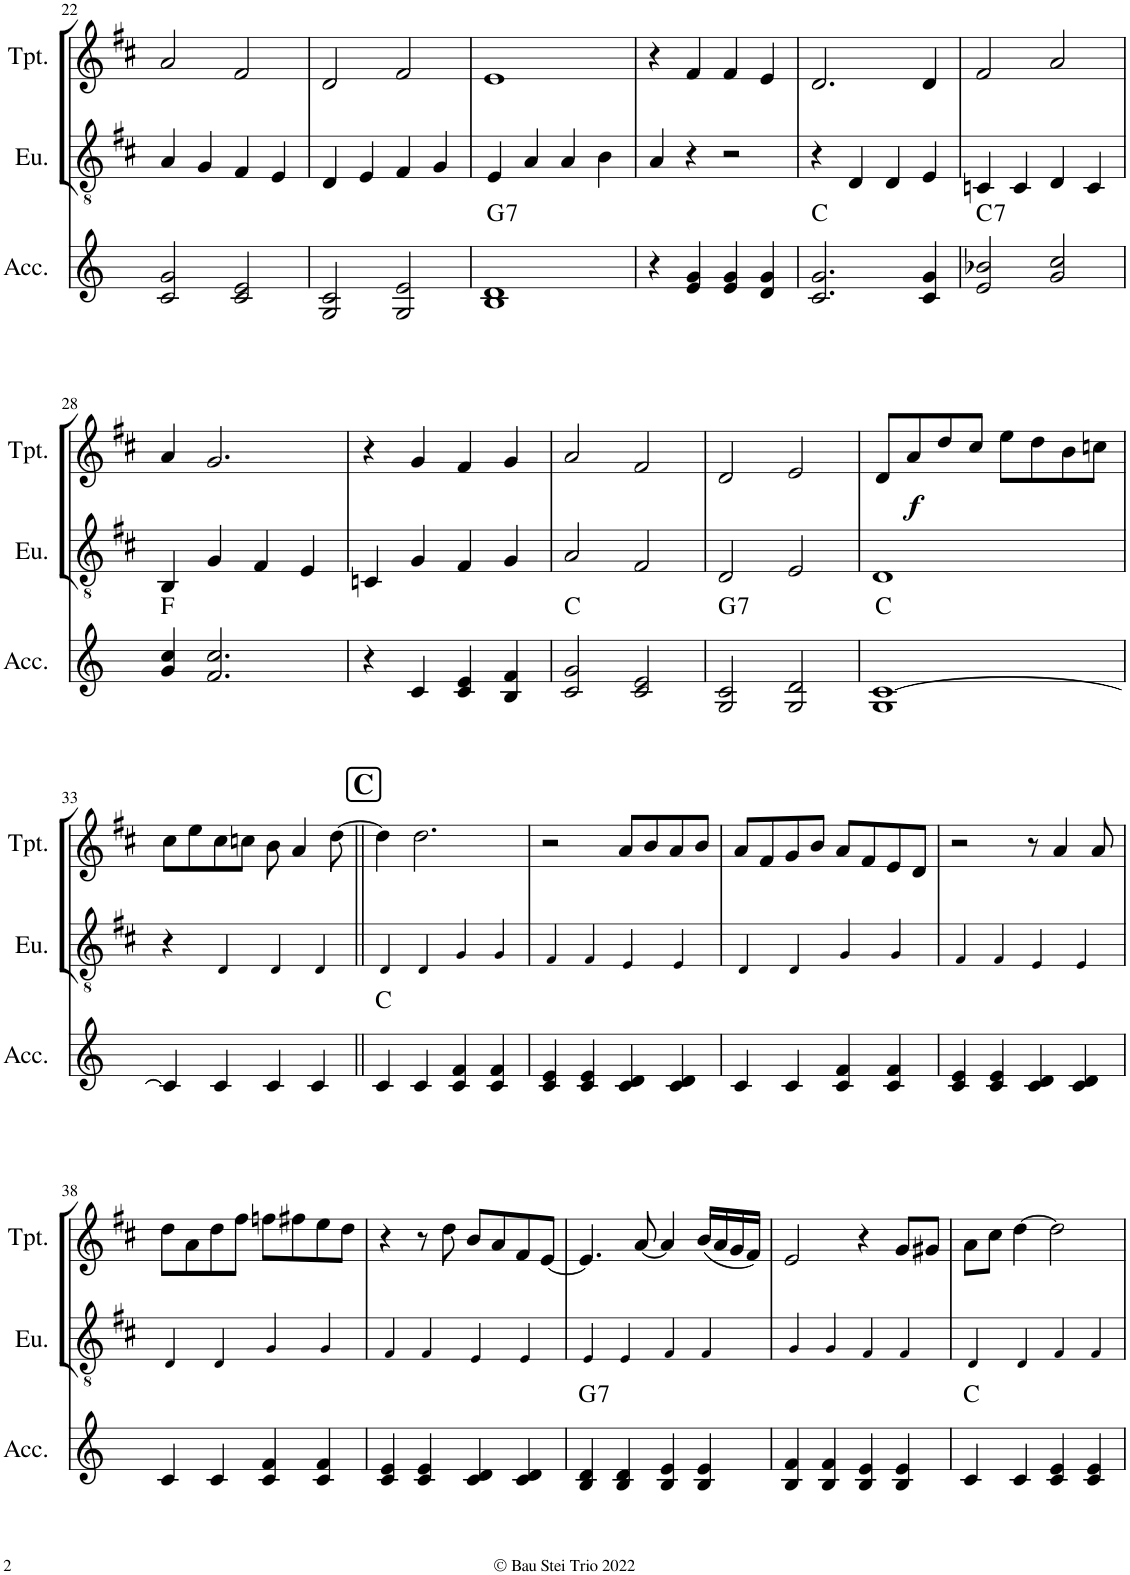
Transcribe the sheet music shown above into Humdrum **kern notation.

**kern	**harte	**kern	**kern	**dynam
*part3	*part3	*part2	*part1	*part1
*staff3	*	*staff2	*staff1	*staff1
*I"Accordion	*	*I"Euphonium	*I"Trumpet	*
*I'Acc.	*	*I'Eu.	*I'Tpt.	*
!!LO:PB:g=z
*clefG2	*	*clefGv2	*clefG2	*
*	*	*Trd1c2	*Trd1c2	*
*k[]	*	*k[f#c#]	*k[f#c#]	*
*M2/2	*	*M2/2	*M2/2	*
*met(c|)	*	*met(c|)	*met(c|)	*
=22	=22	=22	=22	=22
2c/ 2g/	.	4A/	2a/	.
.	.	4G/	.	.
2c/ 2e/	.	4F#/	2f#/	.
.	.	4E/	.	.
=23	=23	=23	=23	=23
2G/ 2c/	.	4D/	2d/	.
.	.	4E/	.	.
2G/ 2e/	.	4F#/	2f#/	.
.	.	4G/	.	.
=24	=24	=24	=24	=24
!	!LO:H:kt=7	!	!	!
1B 1d	G:7	4E/	1e	.
.	.	4A/	.	.
.	.	4A/	.	.
.	.	4B\	.	.
=25	=25	=25	=25	=25
4r	.	4A/	4r	.
4e/ 4g/	.	4r	4f#/	.
4e/ 4g/	.	2r	4f#/	.
4d/ 4g/	.	.	4e/	.
=26	=26	=26	=26	=26
2.c/ 2.g/	C:maj	4r	2.d/	.
.	.	4D/	.	.
.	.	4D/	.	.
4c/ 4g/	.	4E/	4d/	.
=27	=27	=27	=27	=27
!	!LO:H:kt=7	!	!	!
2e/ 2b-X/	C:7	4Cn/	2f#/	.
.	.	4C/	.	.
2g/ 2cc/	.	4D/	2a/	.
.	.	4C/	.	.
!!LO:LB:g=z
=28	=28	=28	=28	=28
4g/ 4cc/	F:maj	4BB/	4a/	.
2.f/ 2.cc/	.	4G/	2.g/	.
.	.	4F#/	.	.
.	.	4E/	.	.
=29	=29	=29	=29	=29
4r	.	4Cn/	4r	.
4c/	.	4G/	4g/	.
4c/ 4e/	.	4F#/	4f#/	.
4B/ 4f/	.	4G/	4g/	.
=30	=30	=30	=30	=30
2c/ 2g/	C:maj	2A/	2a/	.
2c/ 2e/	.	2F#/	2f#/	.
=31	=31	=31	=31	=31
!	!LO:H:kt=7	!	!	!
2G/ 2c/	G:7	2D/	2d/	.
2G/ 2d/	.	2E/	2e/	.
=32	=32	=32	=32	=32
1G [1c	C:maj	1D	8d/L	.
!	!	!	!	!LO:DY:b
.	.	.	8a/	f
.	.	.	8dd/	.
.	.	.	8cc#/J	.
.	.	.	8ee\L	.
.	.	.	8dd\	.
.	.	.	8b\	.
.	.	.	8ccn\J	.
!!LO:LB:g=z
=33	=33	=33	=33	=33
4c/]	.	4r	8cc#\L	.
.	.	.	8ee\	.
4c/	.	4D!/	8cc#\	.
.	.	.	8ccn\J	.
4c/	.	4D!/	8b\	.
.	.	.	4a/	.
4c/	.	4D!/	.	.
.	.	.	[8dd\	.
!!LO:REH:place=s1:a:B:cj:fs=14:t=C
=34||	=34||	=34||	=34||	=34||
4c/	C:maj	4D!/	4dd\]	.
4c/	.	4D!/	2.dd\	.
4c/ 4f/	.	4G!/	.	.
4c/ 4f/	.	4G!/	.	.
=35	=35	=35	=35	=35
4c/ 4e/	.	4F#!/	2r	.
4c/ 4e/	.	4F#!/	.	.
4c/ 4d/	.	4E!/	8a/L	.
.	.	.	8b/	.
4c/ 4d/	.	4E!/	8a/	.
.	.	.	8b/J	.
=36	=36	=36	=36	=36
4c/	.	4D!/	8a/L	.
.	.	.	8f#/	.
4c/	.	4D!/	8g/	.
.	.	.	8b/J	.
4c/ 4f/	.	4G!/	8a/L	.
.	.	.	8f#/	.
4c/ 4f/	.	4G!/	8e/	.
.	.	.	8d/J	.
=37	=37	=37	=37	=37
4c/ 4e/	.	4F#!/	2r	.
4c/ 4e/	.	4F#!/	.	.
4c/ 4d/	.	4E!/	8r	.
.	.	.	4a/	.
4c/ 4d/	.	4E!/	.	.
.	.	.	8a/	.
!!LO:LB:g=z
=38	=38	=38	=38	=38
4c/	.	4D!/	8dd\L	.
.	.	.	8a\	.
4c/	.	4D!/	8dd\	.
.	.	.	8ff#\J	.
4c/ 4f/	.	4G!/	8ffn\L	.
.	.	.	8ff#X\	.
4c/ 4f/	.	4G!/	8ee\	.
.	.	.	8dd\J	.
=39	=39	=39	=39	=39
4c/ 4e/	.	4F#!/	4r	.
4c/ 4e/	.	4F#!/	8r	.
.	.	.	8dd\	.
4c/ 4d/	.	4E!/	8b/L	.
.	.	.	8a/	.
4c/ 4d/	.	4E!/	8f#/	.
.	.	.	[8e/J	.
=40	=40	=40	=40	=40
!	!LO:H:kt=7	!	!	!
4B/ 4d/	G:7	4E!/	4.e/]	.
4B/ 4d/	.	4E!/	.	.
.	.	.	[8a/	.
4B/ 4e/	.	4F#!/	4a/]	.
4B/ 4e/	.	4F#!/	(16b/LL	.
.	.	.	16a/	.
.	.	.	16g/	.
.	.	.	16f#/JJ)	.
=41	=41	=41	=41	=41
4B/ 4f/	.	4G!/	2e/	.
4B/ 4f/	.	4G!/	.	.
4B/ 4e/	.	4F#!/	4r	.
4B/ 4e/	.	4F#!/	8g/L	.
.	.	.	8g#X/J	.
=42	=42	=42	=42	=42
4c/	C:maj	4D!/	8a\L	.
.	.	.	8cc#\J	.
4c/	.	4D!/	[4dd\	.
4c/ 4e/	.	4F#!/	2dd\]	.
4c/ 4e/	.	4F#!/	.	.
=	=	=	=	=
*-	*-	*-	*-	*-
